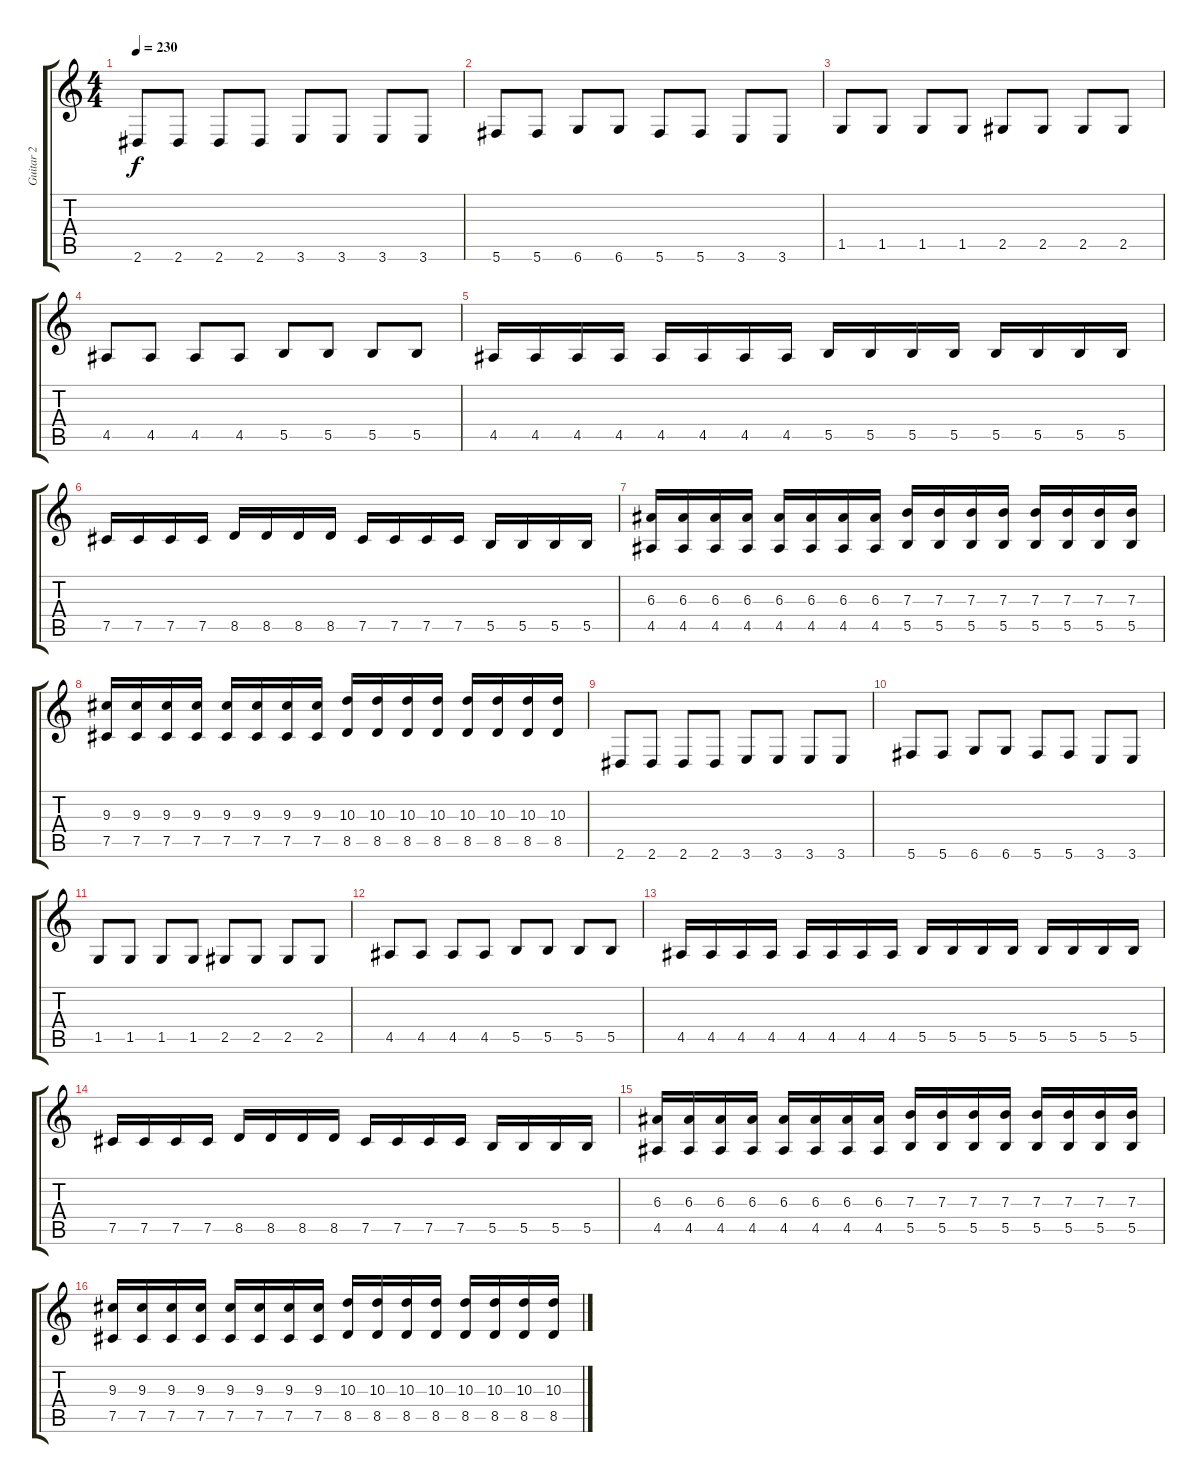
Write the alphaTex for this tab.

\track ("Guitar 2" "Guitar 2") {instrument distortionguitar}
\staff {score tabs}
\tuning (Db4 Ab3 E3 B2 Gb2 Db2) {hide}
\ts (4 4)
\tempo 230
\clef g2
\ks c
2.6.8{dy f} 2.6.8 2.6.8 2.6.8 3.6.8 3.6.8 3.6.8 3.6.8 |
5.6.8 5.6.8 6.6.8 6.6.8 5.6.8 5.6.8 3.6.8 3.6.8 |
1.5.8 1.5.8 1.5.8 1.5.8 2.5.8 2.5.8 2.5.8 2.5.8 |
4.5.8 4.5.8 4.5.8 4.5.8 5.5.8 5.5.8 5.5.8 5.5.8 |
4.5.16 4.5.16 4.5.16 4.5.16 4.5.16 4.5.16 4.5.16 4.5.16 5.5.16 5.5.16 5.5.16 5.5.16 5.5.16 5.5.16 5.5.16 5.5.16 |
7.5.16 7.5.16 7.5.16 7.5.16 8.5.16 8.5.16 8.5.16 8.5.16 7.5.16 7.5.16 7.5.16 7.5.16 5.5.16 5.5.16 5.5.16 5.5.16 |
(6.3 4.5).16 (6.3 4.5).16 (6.3 4.5).16 (6.3 4.5).16 (6.3 4.5).16 (6.3 4.5).16 (6.3 4.5).16 (6.3 4.5).16 (7.3 5.5).16 (7.3 5.5).16 (7.3 5.5).16 (7.3 5.5).16 (7.3 5.5).16 (7.3 5.5).16 (7.3 5.5).16 (7.3 5.5).16 |
(9.3 7.5).16 (9.3 7.5).16 (9.3 7.5).16 (9.3 7.5).16 (9.3 7.5).16 (9.3 7.5).16 (9.3 7.5).16 (9.3 7.5).16 (10.3 8.5).16 (10.3 8.5).16 (10.3 8.5).16 (10.3 8.5).16 (10.3 8.5).16 (10.3 8.5).16 (10.3 8.5).16 (10.3 8.5).16 |
2.6.8 2.6.8 2.6.8 2.6.8 3.6.8 3.6.8 3.6.8 3.6.8 |
5.6.8 5.6.8 6.6.8 6.6.8 5.6.8 5.6.8 3.6.8 3.6.8 |
1.5.8 1.5.8 1.5.8 1.5.8 2.5.8 2.5.8 2.5.8 2.5.8 |
4.5.8 4.5.8 4.5.8 4.5.8 5.5.8 5.5.8 5.5.8 5.5.8 |
4.5.16 4.5.16 4.5.16 4.5.16 4.5.16 4.5.16 4.5.16 4.5.16 5.5.16 5.5.16 5.5.16 5.5.16 5.5.16 5.5.16 5.5.16 5.5.16 |
7.5.16 7.5.16 7.5.16 7.5.16 8.5.16 8.5.16 8.5.16 8.5.16 7.5.16 7.5.16 7.5.16 7.5.16 5.5.16 5.5.16 5.5.16 5.5.16 |
(6.3 4.5).16 (6.3 4.5).16 (6.3 4.5).16 (6.3 4.5).16 (6.3 4.5).16 (6.3 4.5).16 (6.3 4.5).16 (6.3 4.5).16 (7.3 5.5).16 (7.3 5.5).16 (7.3 5.5).16 (7.3 5.5).16 (7.3 5.5).16 (7.3 5.5).16 (7.3 5.5).16 (7.3 5.5).16 |
(9.3 7.5).16 (9.3 7.5).16 (9.3 7.5).16 (9.3 7.5).16 (9.3 7.5).16 (9.3 7.5).16 (9.3 7.5).16 (9.3 7.5).16 (10.3 8.5).16 (10.3 8.5).16 (10.3 8.5).16 (10.3 8.5).16 (10.3 8.5).16 (10.3 8.5).16 (10.3 8.5).16 (10.3 8.5).16
